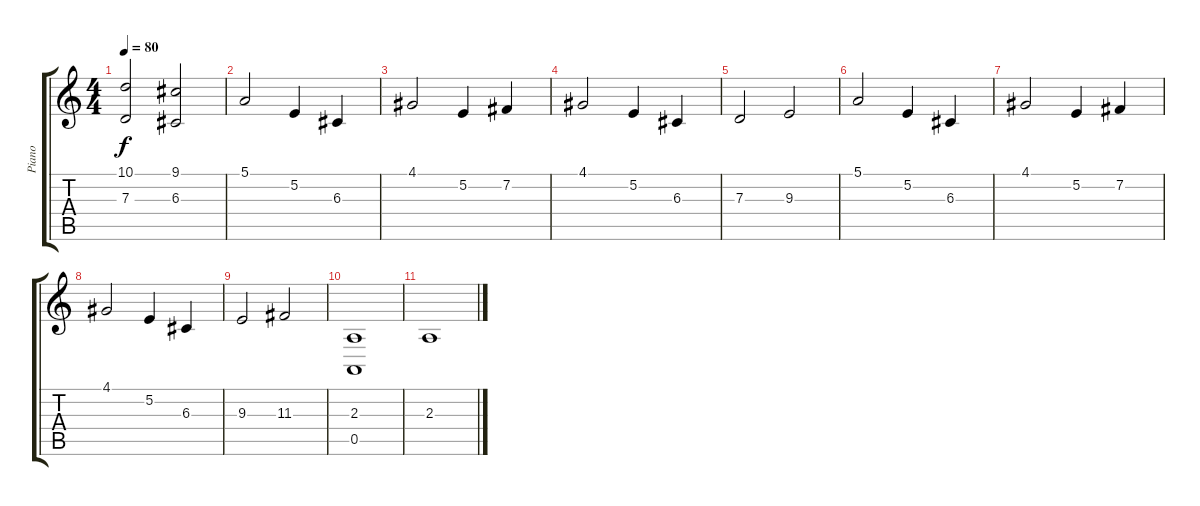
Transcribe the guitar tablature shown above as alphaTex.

\track ("Piano" "Piano") {instrument acousticgrandpiano}
\staff {score tabs}
\tuning (E4 B3 G3 D3 A2 E2) {hide}
\ts (4 4)
\tempo 80
\clef g2
\ks c
(10.1 7.3).2{dy f} (9.1 6.3).2 |
5.1.2 5.2.4 6.3.4 |
4.1.2 5.2.4 7.2.4 |
4.1.2 5.2.4 6.3.4 |
7.3.2 9.3.2 |
5.1.2 5.2.4 6.3.4 |
4.1.2 5.2.4 7.2.4 |
4.1.2 5.2.4 6.3.4 |
9.3.2 11.3.2 |
(2.3 0.5).1 |
2.3.1
